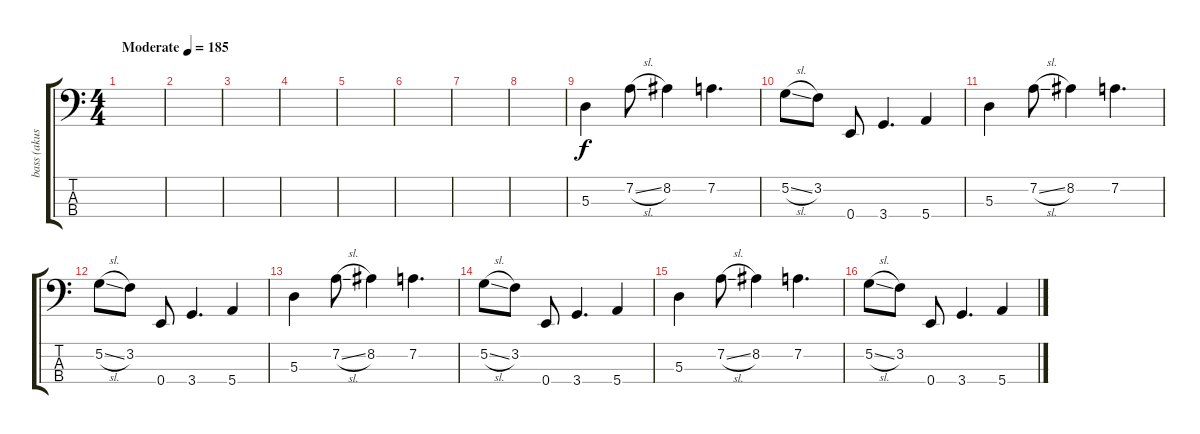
\track ("bass (akustik)" "bass (akus") {instrument acousticbass}
\staff {score tabs}
\tuning (G2 D2 A1 E1) {hide}
\ts (4 4)
\tempo (185 "Moderate")
\clef f4
\ks c
|
|
|
|
|
|
|
|
5.3.4 7.2{sl}.8 8.2.4 7.2.4{d} |
5.2{sl}.8 3.2.8 0.4.8 3.4.4{d} 5.4.4 |
5.3.4 7.2{sl}.8 8.2.4 7.2.4{d} |
5.2{sl}.8 3.2.8 0.4.8 3.4.4{d} 5.4.4 |
5.3.4 7.2{sl}.8 8.2.4 7.2.4{d} |
5.2{sl}.8 3.2.8 0.4.8 3.4.4{d} 5.4.4 |
5.3.4 7.2{sl}.8 8.2.4 7.2.4{d} |
5.2{sl}.8 3.2.8 0.4.8 3.4.4{d} 5.4.4
